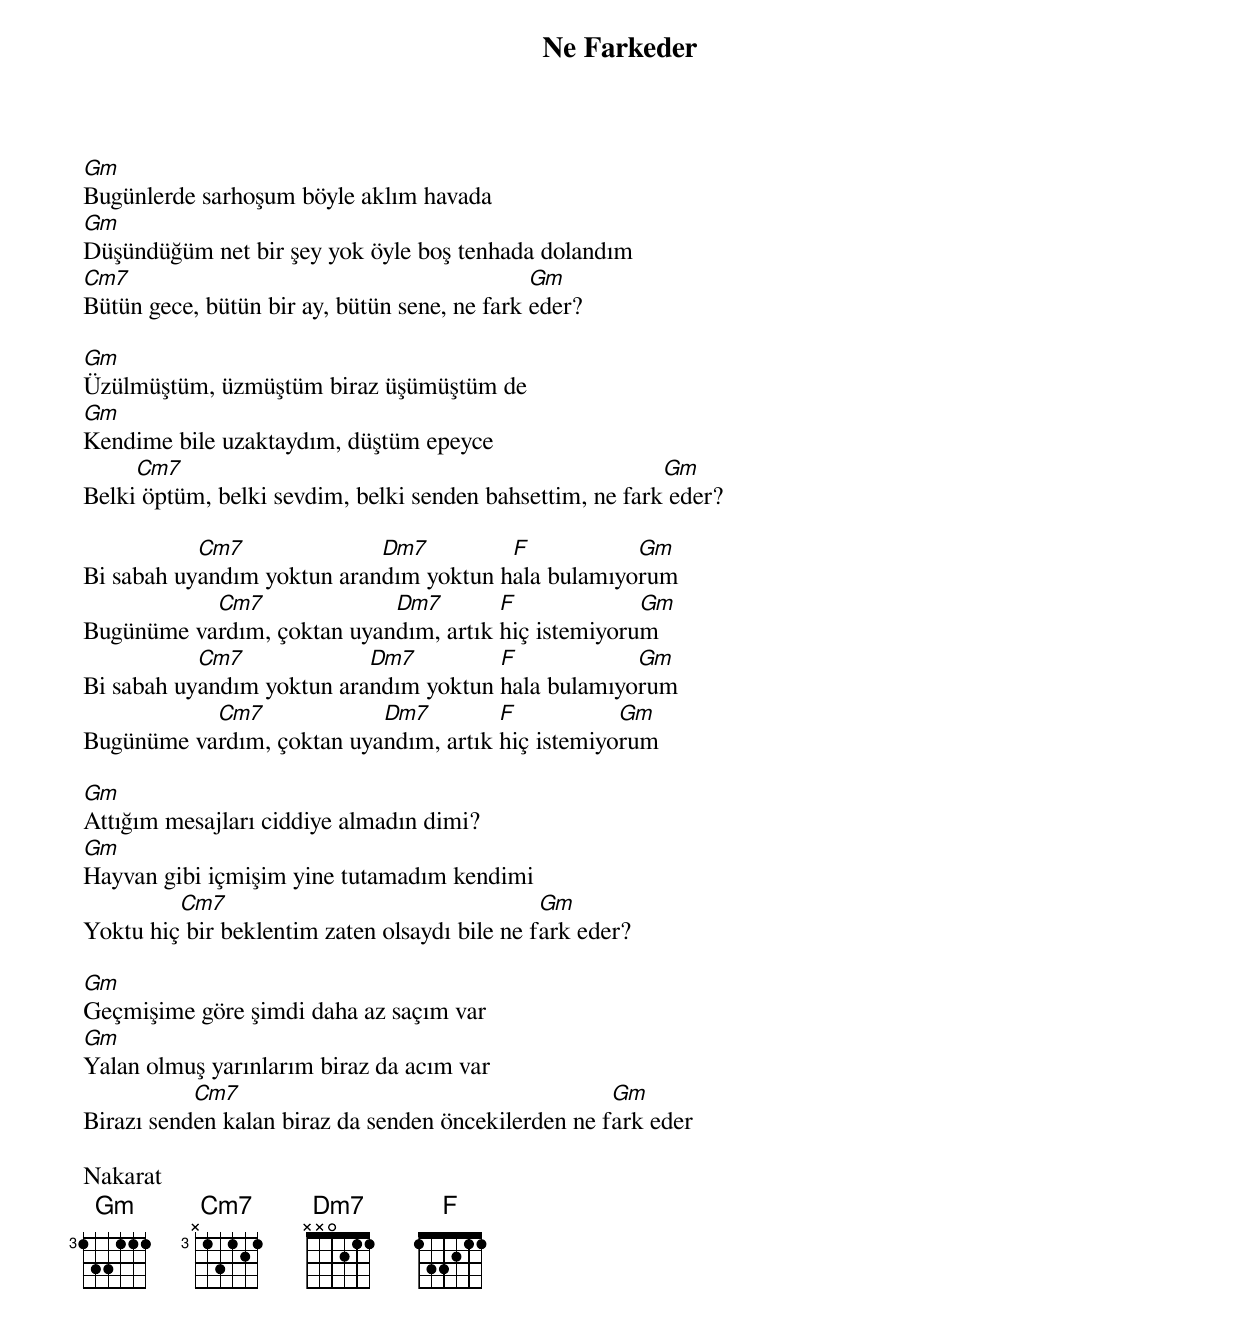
{title: Ne Farkeder}
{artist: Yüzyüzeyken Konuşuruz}

Gm
Bugünlerde sarhoşum böyle aklım havada
Gm
Düşündüğüm net bir şey yok öyle boş tenhada dolandım
Cm7                                           Gm
Bütün gece, bütün bir ay, bütün sene, ne fark eder?

Gm
Üzülmüştüm, üzmüştüm biraz üşümüştüm de
Gm
Kendime bile uzaktaydım, düştüm epeyce
     Cm7                                                  Gm
Belki öptüm, belki sevdim, belki senden bahsettim, ne fark eder?

           Cm7              Dm7         F           Gm
Bi sabah uyandım yoktun arandım yoktun hala bulamıyorum
           Cm7              Dm7        F             Gm
Bugünüme vardım, çoktan uyandım, artık hiç istemiyorum
           Cm7             Dm7         F            Gm
Bi sabah uyandım yoktun arandım yoktun hala bulamıyorum
           Cm7             Dm7         F           Gm
Bugünüme vardım, çoktan uyandım, artık hiç istemiyorum

Gm
Attığım mesajları ciddiye almadın dimi?
Gm
Hayvan gibi içmişim yine tutamadım kendimi
         Cm7                                   Gm
Yoktu hiç bir beklentim zaten olsaydı bile ne fark eder?

Gm
Geçmişime göre şimdi daha az saçım var
Gm
Yalan olmuş yarınlarım biraz da acım var
           Cm7                                       Gm
Birazı senden kalan biraz da senden öncekilerden ne fark eder

Nakarat
